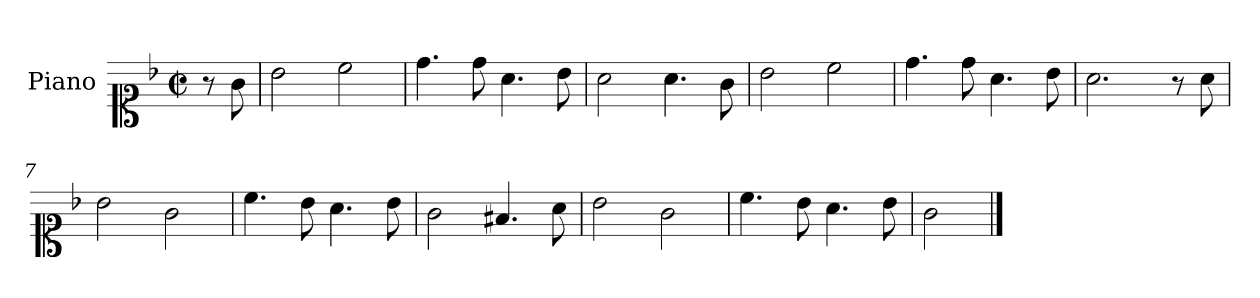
**kern
*part1
*staff1
*I"Piano
*I'Pno.
*clefC1
*k[b-]
*M2/2
*met(c|)
=
8r
8g\
=1
2b-\
2cc\
=2
4.dd\
8dd\
4.a\
8b-\
=3
2a\
4.a\
8g\
=4
2b-\
2cc\
=5
4.dd\
8dd\
4.a\
8b-\
=6
2.a\
8r
8a\
=7
2b-\
2g\
=8
4.cc\
8b-\
4.a\
8b-\
=9
2g\
4.f#X/
8a\
=10
2b-\
2g\
=11
4.cc\
8b-\
4.a\
8b-\
=12
2g\
==
*-
